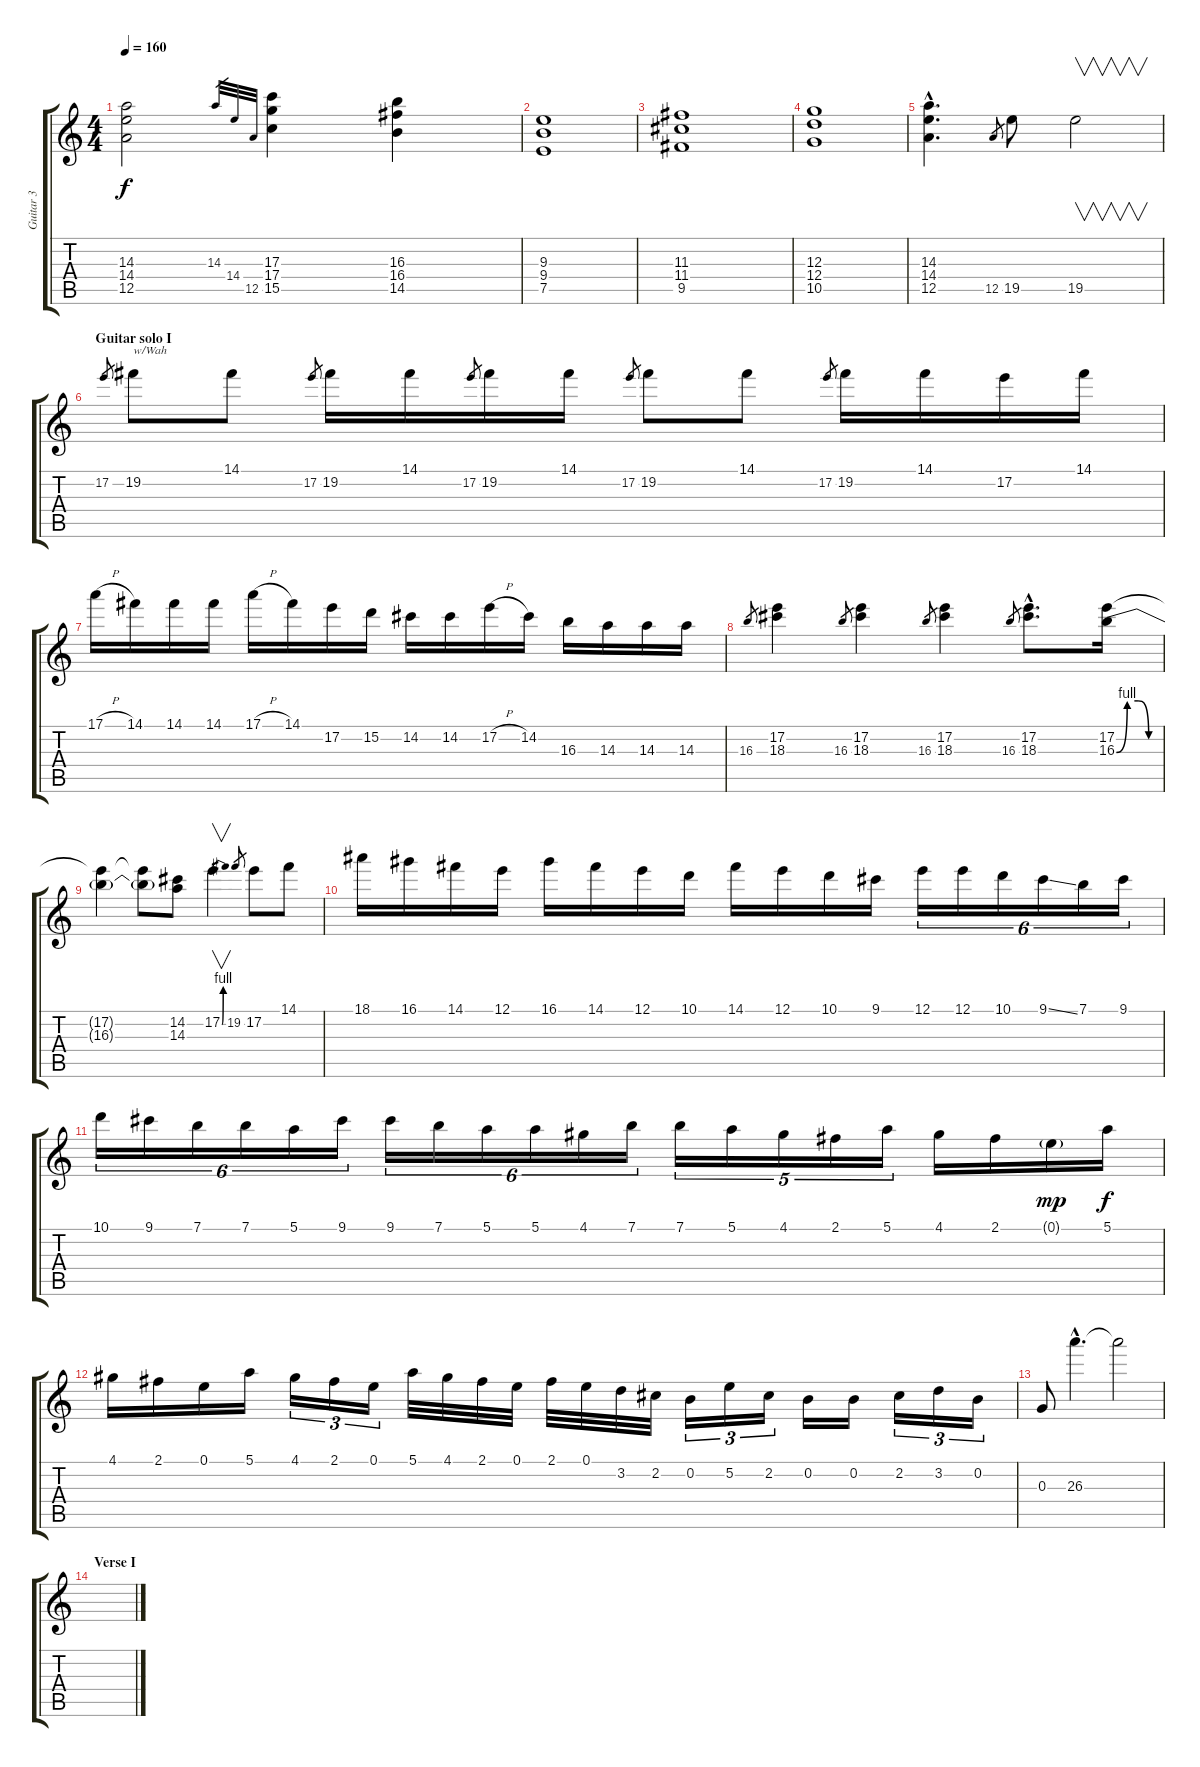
\track ("Guitar 3" "Guitar 3") {instrument distortionguitar}
\staff {score tabs}
\tuning (E4 B3 G3 D3 A2 E2) {hide}
\ts (4 4)
\tempo 160
\clef g2
\ks c
(14.3 14.4 12.5).2{dy f} 14.3.32{gr} 14.4.32{gr} 12.5.32{gr} (17.3 17.4 15.5).4 (16.3 16.4 14.5).4 |
(9.3 9.4 7.5).1 |
(11.3 11.4 9.5).1 |
(12.3 12.4 10.5).1 |
(14.3{hac} 14.4{hac} 12.5{hac}).4{d} 12.5.8{gr} 19.5.8 19.5.2{v} |
\section ("" "Guitar solo I")
17.2.8{gr} 19.2.8{txt "w/Wah"} 14.1.8 17.2.8{gr} 19.2.16 14.1.16 17.2.8{gr} 19.2.16 14.1.16 17.2.8{gr} 19.2.8 14.1.8 17.2.8{gr} 19.2.16 14.1.16 17.2.16 14.1.16 |
17.1{h}.16 14.1.16 14.1.16 14.1.16 17.1{h}.16 14.1.16 17.2.16 15.2.16 14.2.16 14.2.16 17.2{h}.16 14.2.16 16.3.16 14.3.16 14.3.16 14.3.16 |
16.3.8{gr} (17.2 18.3).4 16.3.8{gr} (17.2 18.3).4 16.3.8{gr} (17.2 18.3).4 16.3.8{gr} (17.2{hac} 18.3{hac}).8{d} (17.2 16.3{be (custom 0 0 15 4 30 4 45 0 60 0)}).16 |
(17.2{t} 16.3{t}).4 (17.2{t} 16.3{t}).8 (14.2 14.3).8 17.2{be (bend 0 0 60 4)}.4{v} 19.2.8{gr} 17.2.8 14.1.8 |
18.1.16 16.1.16 14.1.16 12.1.16 16.1.16 14.1.16 12.1.16 10.1.16 14.1.16 12.1.16 10.1.16 9.1.16 12.1.16{tu (6 4)} 12.1.16{tu (6 4)} 10.1.16{tu (6 4)} 9.1{ss}.16{tu (6 4)} 7.1.16{tu (6 4)} 9.1.16{tu (6 4)} |
10.1.16{tu (6 4)} 9.1.16{tu (6 4)} 7.1.16{tu (6 4)} 7.1.16{tu (6 4)} 5.1.16{tu (6 4)} 9.1.16{tu (6 4)} 9.1.16{tu (6 4)} 7.1.16{tu (6 4)} 5.1.16{tu (6 4)} 5.1.16{tu (6 4)} 4.1.16{tu (6 4)} 7.1.16{tu (6 4)} 7.1.16{tu (5 4)} 5.1.16{tu (5 4)} 4.1.16{tu (5 4)} 2.1.16{tu (5 4)} 5.1.16{tu (5 4)} 4.1.16 2.1.16 0.1{g}.16{dy mp} 5.1.16{dy f} |
4.1.16 2.1.16 0.1.16 5.1.16 4.1.16{tu (3 2)} 2.1.16{tu (3 2)} 0.1.16{tu (3 2)} 5.1.32 4.1.32 2.1.32 0.1.32 2.1.32 0.1.32 3.2.32 2.2.32 0.2.16{tu (3 2)} 5.2.16{tu (3 2)} 2.2.16{tu (3 2)} 0.2.16 0.2.16 2.2.16{tu (3 2)} 3.2.16{tu (3 2)} 0.2.16{tu (3 2)} |
0.3.8 26.3{hac}.4{d} 26.3{t}.2 |
\section ("" "Verse I")
